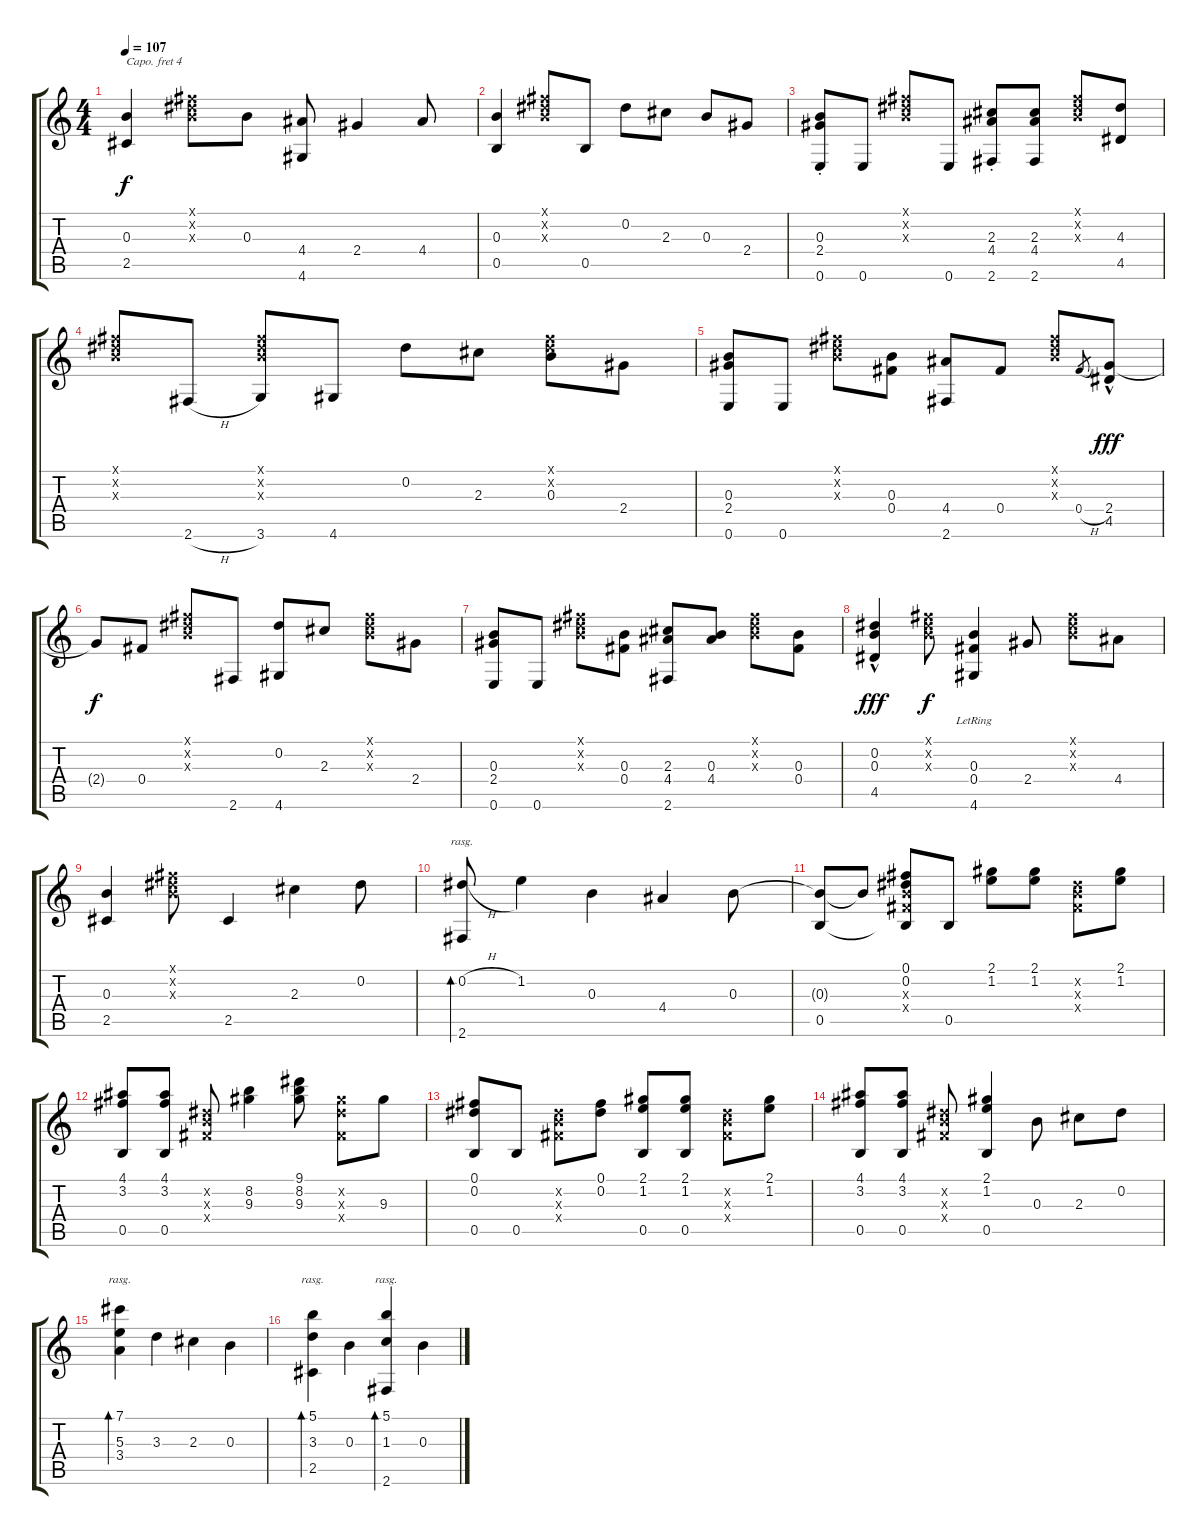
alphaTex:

\track "" {instrument acousticguitarnylon}
\staff {score tabs}
\capo 4
\tuning (D4 B3 G3 D3 G2 C2) {hide}
\ts (4 4)
\tempo 107
\clef g2
\ks c
(0.3 2.5).4{dy f} (0.1{x} 0.2{x} 0.3{x}).8 0.3.8 (4.4 4.6).8 2.4.4 4.4.8 |
(0.3 0.5).4 (0.1{x} 0.2{x} 0.3{x}).8 0.5.8 0.2.8 2.3.8 0.3.8 2.4.8 |
(0.3{st} 2.4{st} 0.6{st}).8 0.6.8 (0.1{x} 0.2{x} 0.3{x}).8 0.6.8 (2.3{st} 4.4{st} 2.6{st}).8 (2.3 4.4 2.6).8 (0.1{x} 0.2{x} 0.3{x}).8 (4.3 4.5).8 |
(0.1{x} 0.2{x} 0.3{x}).8 2.6{h}.8 (0.1{x} 0.2{x} 0.3{x} 3.6).8 4.6.8 0.2.8 2.3.8 (0.1{x} 0.2{x} 0.3).8 2.4.8 |
(0.3 2.4 0.6).8 0.6.8 (0.1{x} 0.2{x} 0.3{x}).8 (0.3 0.4).8 (4.4 2.6).8 0.4.8 (0.1{x} 0.2{x} 0.3{x}).8 0.4{h}.8{gr} (2.4 4.5{hac}).8{dy fff} |
2.4{t}.8{dy f} 0.4.8 (0.1{x} 0.2{x} 0.3{x}).8 2.6.8 (0.2 4.6).8 2.3.8 (0.1{x} 0.2{x} 0.3{x}).8 2.4.8 |
(0.3 2.4 0.6).8 0.6.8 (0.1{x} 0.2{x} 0.3{x}).8 (0.3 0.4).8 (2.3 4.4 2.6).8 (0.3 4.4).8 (0.1{x} 0.2{x} 0.3{x}).8 (0.3 0.4).8 |
(0.2{hac} 0.3{hac} 4.5{hac}).4{dy fff} (0.1{x} 0.2{x} 0.3{x}).8{dy f} (0.3{lr} 0.4{lr} 4.6{lr}).4 2.4.8 (0.1{x} 0.2{x} 0.3{x}).8 4.4.8 |
(0.3 2.5).4 (0.1{x} 0.2{x} 0.3{x}).8 2.5.4 2.3.4 0.2.8 |
(0.2{h} 2.6).8{bd 480 rasg ii} 1.2.4 0.3.4 4.4.4 0.3.8 |
(0.3{t} 0.5).8 0.3{t}.8 (0.1 0.2 0.3{x} 0.4{x} 0.5{t}).8 0.5.8 (2.1 1.2).8 (2.1 1.2).8 (0.2{x} 0.3{x} 0.4{x}).8 (2.1 1.2).8 |
(4.1 3.2 0.5).8 (4.1 3.2 0.5).8 (0.2{x} 0.3{x} 0.4{x}).8 (8.2 9.3).4 (9.1 8.2 9.3).8 (0.2{x} 9.3{x} 0.4{x}).8 9.3.8 |
(0.1 0.2 0.5).8 0.5.8 (0.2{x} 0.3{x} 0.4{x}).8 (0.1 0.2).8 (2.1 1.2 0.5).8 (2.1 1.2 0.5).8 (0.2{x} 0.3{x} 0.4{x}).8 (2.1 1.2).8 |
(4.1 3.2 0.5).8 (4.1 3.2 0.5).8 (0.2{x} 0.3{x} 0.4{x}).8 (2.1 1.2 0.5).4 0.3.8 2.3.8 0.2.8 |
(7.1 5.3 3.4).4{bd 480 rasg ii} 3.3.4 2.3.4 0.3.4 |
(5.1 3.3 2.5).4{bd 480 rasg ii} 0.3.4 (5.1 1.3 2.6).4{bd 480 rasg ii} 0.3.4
